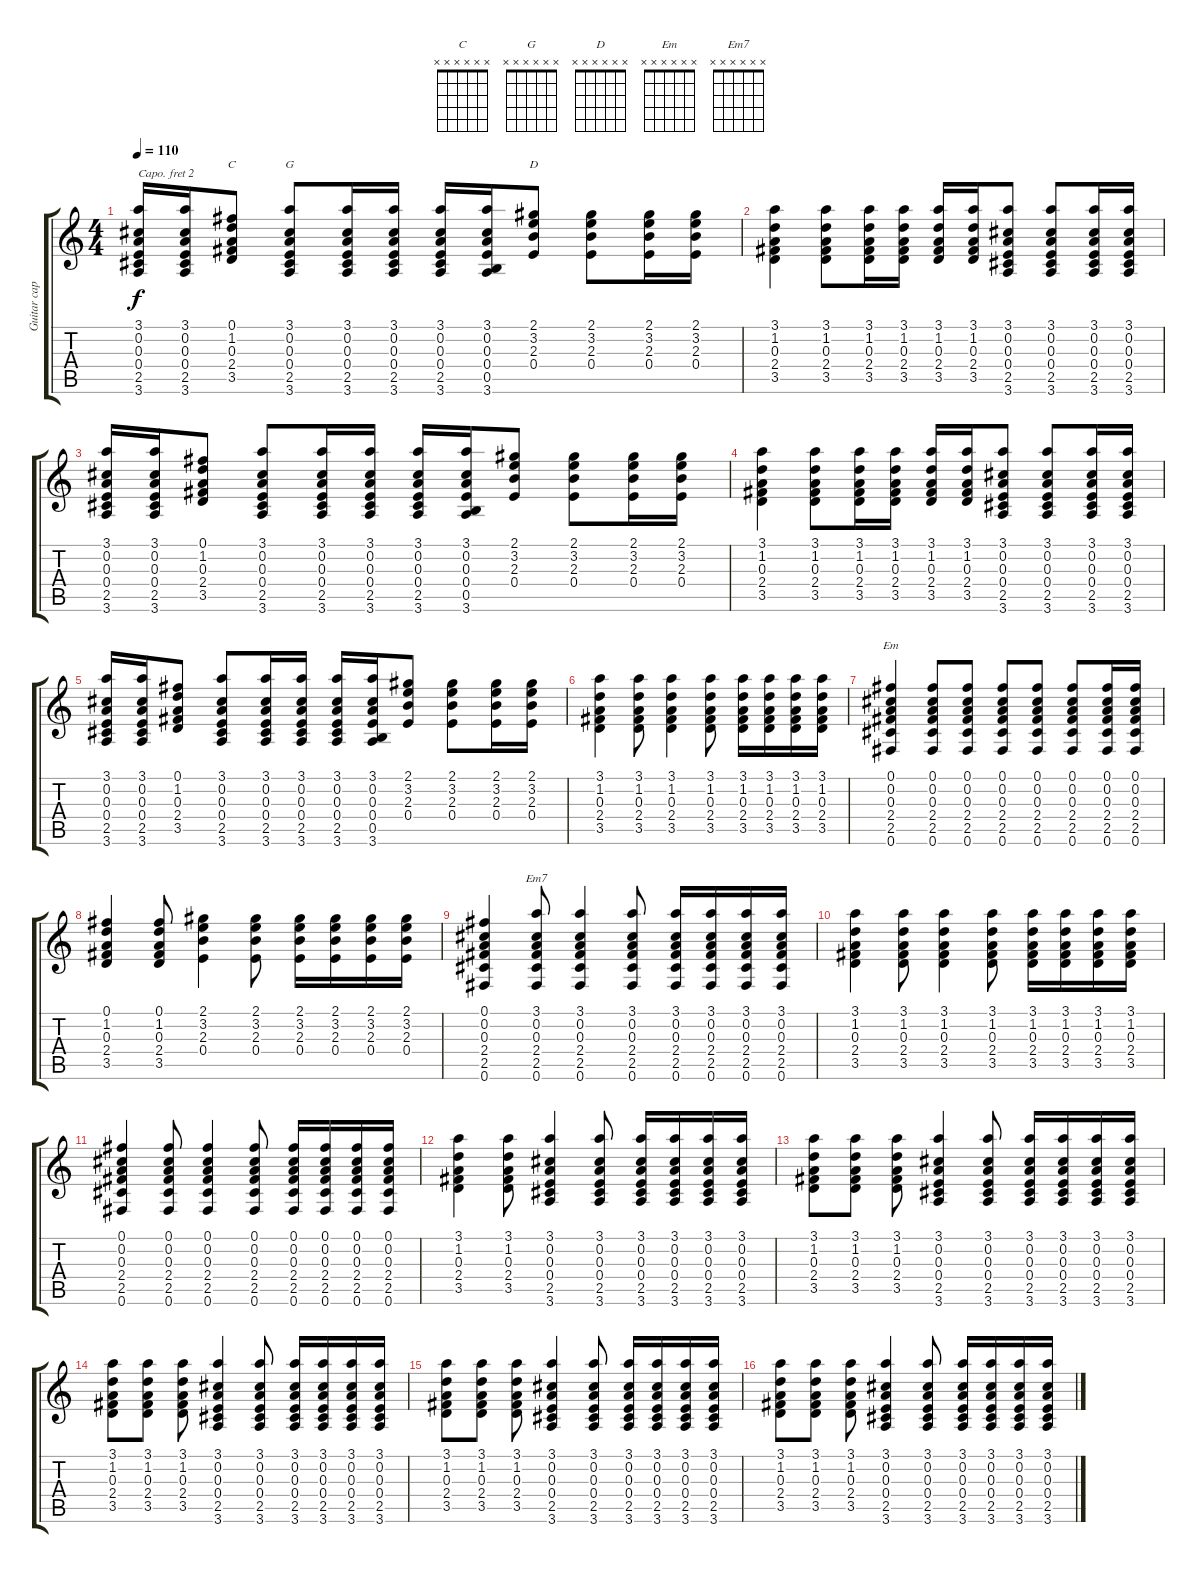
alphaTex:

\track ("Guitar capo=2" "Guitar cap") {instrument acousticguitarsteel}
\staff {score tabs}
\capo 2
\tuning (E4 B3 G3 D3 A2 E2) {hide}
\chord ("C" x x x x x x) {firstfret 0}
\chord ("G" x x x x x x) {firstfret 0}
\chord ("D" x x x x x x) {firstfret 0}
\chord ("Em" x x x x x x) {firstfret 0}
\chord ("Em7" x x x x x x) {firstfret 0}
\ts (4 4)
\tempo 110
\clef g2
\ks c
(3.1 0.2 0.3 0.4 2.5 3.6).16{dy f} (3.1 0.2 0.3 0.4 2.5 3.6).16 (0.1 1.2 0.3 2.4 3.5).8{ch "C"} (3.1 0.2 0.3 0.4 2.5 3.6).8{ch "G"} (3.1 0.2 0.3 0.4 2.5 3.6).16 (3.1 0.2 0.3 0.4 2.5 3.6).16 (3.1 0.2 0.3 0.4 2.5 3.6).16 (3.1 0.2 0.3 0.4 0.5 3.6).16 (2.1 3.2 2.3 0.4).8{ch "D"} (2.1 3.2 2.3 0.4).8 (2.1 3.2 2.3 0.4).16 (2.1 3.2 2.3 0.4).16 |
(3.1 1.2 0.3 2.4 3.5).4 (3.1 1.2 0.3 2.4 3.5).8 (3.1 1.2 0.3 2.4 3.5).16 (3.1 1.2 0.3 2.4 3.5).16 (3.1 1.2 0.3 2.4 3.5).16 (3.1 1.2 0.3 2.4 3.5).16 (3.1 0.2 0.3 0.4 2.5 3.6).8 (3.1 0.2 0.3 0.4 2.5 3.6).8 (3.1 0.2 0.3 0.4 2.5 3.6).16 (3.1 0.2 0.3 0.4 2.5 3.6).16 |
(3.1 0.2 0.3 0.4 2.5 3.6).16 (3.1 0.2 0.3 0.4 2.5 3.6).16 (0.1 1.2 0.3 2.4 3.5).8 (3.1 0.2 0.3 0.4 2.5 3.6).8 (3.1 0.2 0.3 0.4 2.5 3.6).16 (3.1 0.2 0.3 0.4 2.5 3.6).16 (3.1 0.2 0.3 0.4 2.5 3.6).16 (3.1 0.2 0.3 0.4 0.5 3.6).16 (2.1 3.2 2.3 0.4).8 (2.1 3.2 2.3 0.4).8 (2.1 3.2 2.3 0.4).16 (2.1 3.2 2.3 0.4).16 |
(3.1 1.2 0.3 2.4 3.5).4 (3.1 1.2 0.3 2.4 3.5).8 (3.1 1.2 0.3 2.4 3.5).16 (3.1 1.2 0.3 2.4 3.5).16 (3.1 1.2 0.3 2.4 3.5).16 (3.1 1.2 0.3 2.4 3.5).16 (3.1 0.2 0.3 0.4 2.5 3.6).8 (3.1 0.2 0.3 0.4 2.5 3.6).8 (3.1 0.2 0.3 0.4 2.5 3.6).16 (3.1 0.2 0.3 0.4 2.5 3.6).16 |
(3.1 0.2 0.3 0.4 2.5 3.6).16 (3.1 0.2 0.3 0.4 2.5 3.6).16 (0.1 1.2 0.3 2.4 3.5).8 (3.1 0.2 0.3 0.4 2.5 3.6).8 (3.1 0.2 0.3 0.4 2.5 3.6).16 (3.1 0.2 0.3 0.4 2.5 3.6).16 (3.1 0.2 0.3 0.4 2.5 3.6).16 (3.1 0.2 0.3 0.4 0.5 3.6).16 (2.1 3.2 2.3 0.4).8 (2.1 3.2 2.3 0.4).8 (2.1 3.2 2.3 0.4).16 (2.1 3.2 2.3 0.4).16 |
(3.1 1.2 0.3 2.4 3.5).4 (3.1 1.2 0.3 2.4 3.5).8 (3.1 1.2 0.3 2.4 3.5).4 (3.1 1.2 0.3 2.4 3.5).8 (3.1 1.2 0.3 2.4 3.5).16 (3.1 1.2 0.3 2.4 3.5).16 (3.1 1.2 0.3 2.4 3.5).16 (3.1 1.2 0.3 2.4 3.5).16 |
(0.1 0.2 0.3 2.4 2.5 0.6).4{ch "Em"} (0.1 0.2 0.3 2.4 2.5 0.6).8 (0.1 0.2 0.3 2.4 2.5 0.6).8 (0.1 0.2 0.3 2.4 2.5 0.6).8 (0.1 0.2 0.3 2.4 2.5 0.6).8 (0.1 0.2 0.3 2.4 2.5 0.6).8 (0.1 0.2 0.3 2.4 2.5 0.6).16 (0.1 0.2 0.3 2.4 2.5 0.6).16 |
(0.1 1.2 0.3 2.4 3.5).4 (0.1 1.2 0.3 2.4 3.5).8 (2.1 3.2 2.3 0.4).4 (2.1 3.2 2.3 0.4).8 (2.1 3.2 2.3 0.4).16 (2.1 3.2 2.3 0.4).16 (2.1 3.2 2.3 0.4).16 (2.1 3.2 2.3 0.4).16 |
(0.1 0.2 0.3 2.4 2.5 0.6).4 (3.1 0.2 0.3 2.4 2.5 0.6).8{ch "Em7"} (3.1 0.2 0.3 2.4 2.5 0.6).4 (3.1 0.2 0.3 2.4 2.5 0.6).8 (3.1 0.2 0.3 2.4 2.5 0.6).16 (3.1 0.2 0.3 2.4 2.5 0.6).16 (3.1 0.2 0.3 2.4 2.5 0.6).16 (3.1 0.2 0.3 2.4 2.5 0.6).16 |
(3.1 1.2 0.3 2.4 3.5).4 (3.1 1.2 0.3 2.4 3.5).8 (3.1 1.2 0.3 2.4 3.5).4 (3.1 1.2 0.3 2.4 3.5).8 (3.1 1.2 0.3 2.4 3.5).16 (3.1 1.2 0.3 2.4 3.5).16 (3.1 1.2 0.3 2.4 3.5).16 (3.1 1.2 0.3 2.4 3.5).16 |
(0.1 0.2 0.3 2.4 2.5 0.6).4 (0.1 0.2 0.3 2.4 2.5 0.6).8 (0.1 0.2 0.3 2.4 2.5 0.6).4 (0.1 0.2 0.3 2.4 2.5 0.6).8 (0.1 0.2 0.3 2.4 2.5 0.6).16 (0.1 0.2 0.3 2.4 2.5 0.6).16 (0.1 0.2 0.3 2.4 2.5 0.6).16 (0.1 0.2 0.3 2.4 2.5 0.6).16 |
(3.1 1.2 0.3 2.4 3.5).4 (3.1 1.2 0.3 2.4 3.5).8 (3.1 0.2 0.3 0.4 2.5 3.6).4 (3.1 0.2 0.3 0.4 2.5 3.6).8 (3.1 0.2 0.3 0.4 2.5 3.6).16 (3.1 0.2 0.3 0.4 2.5 3.6).16 (3.1 0.2 0.3 0.4 2.5 3.6).16 (3.1 0.2 0.3 0.4 2.5 3.6).16 |
(3.1 1.2 0.3 2.4 3.5).8 (3.1 1.2 0.3 2.4 3.5).8 (3.1 1.2 0.3 2.4 3.5).8 (3.1 0.2 0.3 0.4 2.5 3.6).4 (3.1 0.2 0.3 0.4 2.5 3.6).8 (3.1 0.2 0.3 0.4 2.5 3.6).16 (3.1 0.2 0.3 0.4 2.5 3.6).16 (3.1 0.2 0.3 0.4 2.5 3.6).16 (3.1 0.2 0.3 0.4 2.5 3.6).16 |
(3.1 1.2 0.3 2.4 3.5).8 (3.1 1.2 0.3 2.4 3.5).8 (3.1 1.2 0.3 2.4 3.5).8 (3.1 0.2 0.3 0.4 2.5 3.6).4 (3.1 0.2 0.3 0.4 2.5 3.6).8 (3.1 0.2 0.3 0.4 2.5 3.6).16 (3.1 0.2 0.3 0.4 2.5 3.6).16 (3.1 0.2 0.3 0.4 2.5 3.6).16 (3.1 0.2 0.3 0.4 2.5 3.6).16 |
(3.1 1.2 0.3 2.4 3.5).8 (3.1 1.2 0.3 2.4 3.5).8 (3.1 1.2 0.3 2.4 3.5).8 (3.1 0.2 0.3 0.4 2.5 3.6).4 (3.1 0.2 0.3 0.4 2.5 3.6).8 (3.1 0.2 0.3 0.4 2.5 3.6).16 (3.1 0.2 0.3 0.4 2.5 3.6).16 (3.1 0.2 0.3 0.4 2.5 3.6).16 (3.1 0.2 0.3 0.4 2.5 3.6).16 |
(3.1 1.2 0.3 2.4 3.5).8 (3.1 1.2 0.3 2.4 3.5).8 (3.1 1.2 0.3 2.4 3.5).8 (3.1 0.2 0.3 0.4 2.5 3.6).4 (3.1 0.2 0.3 0.4 2.5 3.6).8 (3.1 0.2 0.3 0.4 2.5 3.6).16 (3.1 0.2 0.3 0.4 2.5 3.6).16 (3.1 0.2 0.3 0.4 2.5 3.6).16 (3.1 0.2 0.3 0.4 2.5 3.6).16
